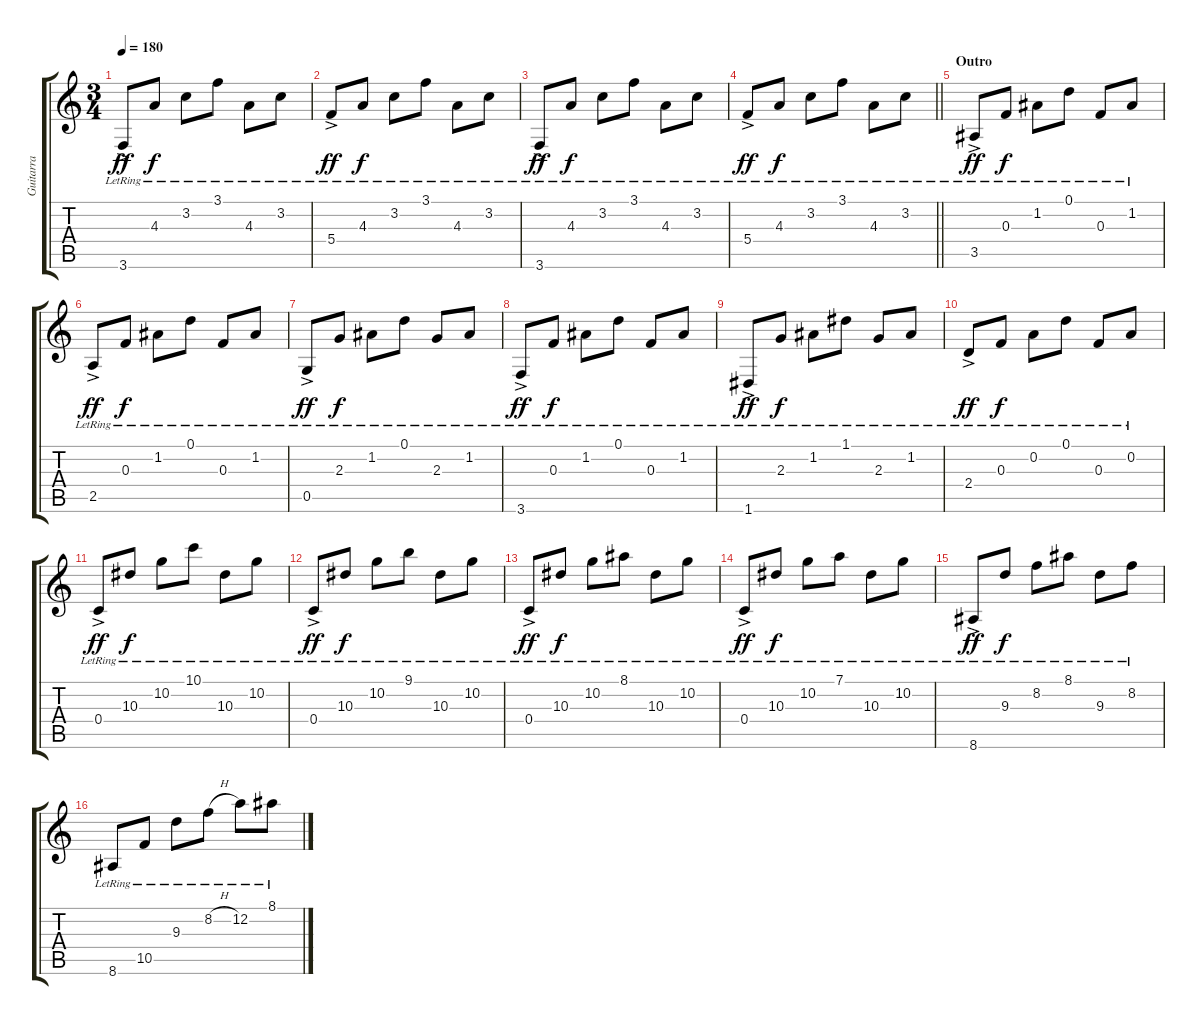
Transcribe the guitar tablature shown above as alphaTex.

\track ("Guitarra" "Guitarra") {instrument acousticguitarnylon}
\staff {score tabs}
\tuning (D4 A3 F3 C3 G2 D2) {hide}
\ts (3 4)
\tempo 180
\clef g2
\ks c
3.6{ac lr}.8{dy ff} 4.3{lr}.8{dy f} 3.2{lr}.8 3.1{lr}.8 4.3{lr}.8 3.2{lr}.8 |
5.4{ac lr}.8{dy ff} 4.3{lr}.8{dy f} 3.2{lr}.8 3.1{lr}.8 4.3{lr}.8 3.2{lr}.8 |
3.6{ac lr}.8{dy ff} 4.3{lr}.8{dy f} 3.2{lr}.8 3.1{lr}.8 4.3{lr}.8 3.2{lr}.8 |
\barLineRight lightlight
5.4{ac lr}.8{dy ff} 4.3{lr}.8{dy f} 3.2{lr}.8 3.1{lr}.8 4.3{lr}.8 3.2{lr}.8 |
\section ("" "Outro")
3.5{ac lr}.8{dy ff} 0.3{lr}.8{dy f} 1.2{lr}.8 0.1{lr}.8 0.3{lr}.8 1.2{lr}.8 |
2.5{ac lr}.8{dy ff} 0.3{lr}.8{dy f} 1.2{lr}.8 0.1{lr}.8 0.3{lr}.8 1.2{lr}.8 |
0.5{ac lr}.8{dy ff} 2.3{lr}.8{dy f} 1.2{lr}.8 0.1{lr}.8 2.3{lr}.8 1.2{lr}.8 |
3.6{ac lr}.8{dy ff} 0.3{lr}.8{dy f} 1.2{lr}.8 0.1{lr}.8 0.3{lr}.8 1.2{lr}.8 |
1.6{ac lr}.8{dy ff} 2.3{lr}.8{dy f} 1.2{lr}.8 1.1{lr}.8 2.3{lr}.8 1.2{lr}.8 |
2.4{ac lr}.8{dy ff} 0.3{lr}.8{dy f} 0.2{lr}.8 0.1{lr}.8 0.3{lr}.8 0.2{lr}.8 |
0.4{ac lr}.8{dy ff} 10.3{lr}.8{dy f} 10.2{lr}.8 10.1{lr}.8 10.3{lr}.8 10.2{lr}.8 |
0.4{ac lr}.8{dy ff} 10.3{lr}.8{dy f} 10.2{lr}.8 9.1{lr}.8 10.3{lr}.8 10.2{lr}.8 |
0.4{ac lr}.8{dy ff} 10.3{lr}.8{dy f} 10.2{lr}.8 8.1{lr}.8 10.3{lr}.8 10.2{lr}.8 |
0.4{ac lr}.8{dy ff} 10.3{lr}.8{dy f} 10.2{lr}.8 7.1{lr}.8 10.3{lr}.8 10.2{lr}.8 |
8.6{ac lr}.8{dy ff} 9.3{lr}.8{dy f} 8.2{lr}.8 8.1{lr}.8 9.3{lr}.8 8.2{lr}.8 |
8.6{lr}.8 10.5{lr}.8 9.3{lr}.8 8.2{h lr}.8 12.2{lr}.8 8.1{lr}.8
